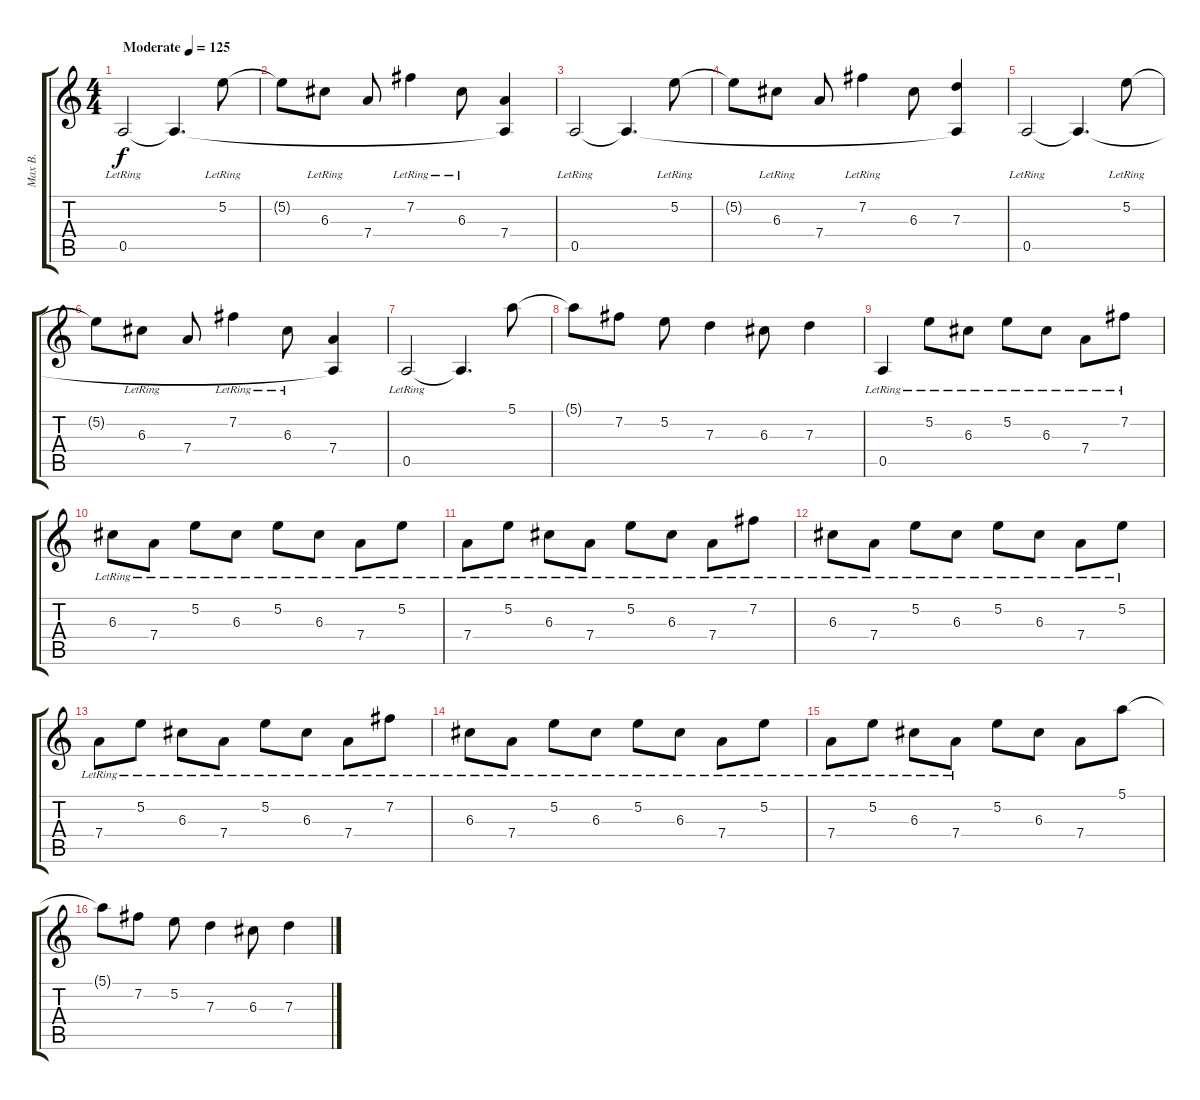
\track ("Max B." "Max B.") {instrument distortionguitar}
\staff {score tabs}
\tuning (E4 B3 G3 D3 A2 E2) {hide}
\ts (4 4)
\tempo (125 "Moderate")
\clef g2
\ks c
0.5{lr}.2{dy f instrument distortionguitar} 0.5{t}.4{d} 5.2{lr}.8 |
5.2{t}.8 6.3{lr}.8 7.4.8 7.2{lr}.4 6.3{lr}.8 (7.4 0.5{t}).4 |
0.5{lr}.2 0.5{t}.4{d} 5.2{lr}.8 |
5.2{t}.8 6.3{lr}.8 7.4.8 7.2{lr}.4 6.3.8 (7.3 0.5{t}).4 |
0.5{lr}.2 0.5{t}.4{d} 5.2{lr}.8 |
5.2{t}.8 6.3{lr}.8 7.4.8 7.2{lr}.4 6.3{lr}.8 (7.4 0.5{t}).4 |
0.5{lr}.2 0.5{t}.4{d} 5.1.8 |
5.1{t}.8 7.2.8 5.2.8 7.3.4 6.3.8 7.3.4 |
0.5{lr}.4 5.2{lr}.8 6.3{lr}.8 5.2{lr}.8 6.3{lr}.8 7.4{lr}.8 7.2{lr}.8 |
6.3{lr}.8 7.4{lr}.8 5.2{lr}.8 6.3{lr}.8 5.2{lr}.8 6.3{lr}.8 7.4{lr}.8 5.2{lr}.8 |
7.4{lr}.8 5.2{lr}.8 6.3{lr}.8 7.4{lr}.8 5.2{lr}.8 6.3{lr}.8 7.4{lr}.8 7.2{lr}.8 |
6.3{lr}.8 7.4{lr}.8 5.2{lr}.8 6.3{lr}.8 5.2{lr}.8 6.3{lr}.8 7.4{lr}.8 5.2{lr}.8 |
7.4{lr}.8 5.2{lr}.8 6.3{lr}.8 7.4{lr}.8 5.2{lr}.8 6.3{lr}.8 7.4{lr}.8 7.2{lr}.8 |
6.3{lr}.8 7.4{lr}.8 5.2{lr}.8 6.3{lr}.8 5.2{lr}.8 6.3{lr}.8 7.4{lr}.8 5.2{lr}.8 |
7.4{lr}.8 5.2{lr}.8 6.3{lr}.8 7.4{lr}.8 5.2.8 6.3.8 7.4.8 5.1.8 |
5.1{t}.8 7.2.8 5.2.8 7.3.4 6.3.8 7.3.4
